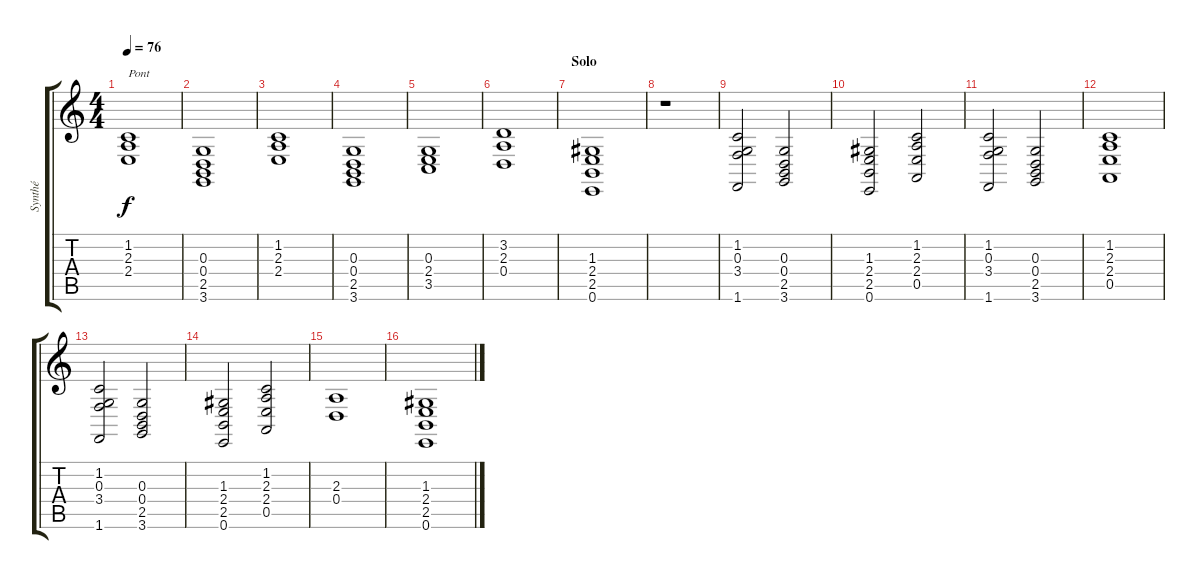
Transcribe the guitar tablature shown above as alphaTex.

\track ("Synthé" "Synthé") {instrument churchorgan}
\staff {score tabs}
\tuning (E4 B3 G3 D3 A2 E2) {hide}
\ts (4 4)
\tempo 76
\clef g2
\ks c
(1.2 2.3 2.4).1{txt "Pont" dy f} |
(0.3 0.4 2.5 3.6).1 |
(1.2 2.3 2.4).1 |
(0.3 0.4 2.5 3.6).1 |
(0.3 2.4 3.5).1 |
(3.2 2.3 0.4).1 |
\section ("" "Solo")
(1.3 2.4 2.5 0.6).1 |
r.1 |
(1.2 0.3 3.4 1.6).2 (0.3 0.4 2.5 3.6).2 |
(1.3 2.4 2.5 0.6).2 (1.2 2.3 2.4 0.5).2 |
(1.2 0.3 3.4 1.6).2 (0.3 0.4 2.5 3.6).2 |
(1.2 2.3 2.4 0.5).1 |
(1.2 0.3 3.4 1.6).2 (0.3 0.4 2.5 3.6).2 |
(1.3 2.4 2.5 0.6).2 (1.2 2.3 2.4 0.5).2 |
(2.3 0.4).1 |
(1.3 2.4 2.5 0.6).1
